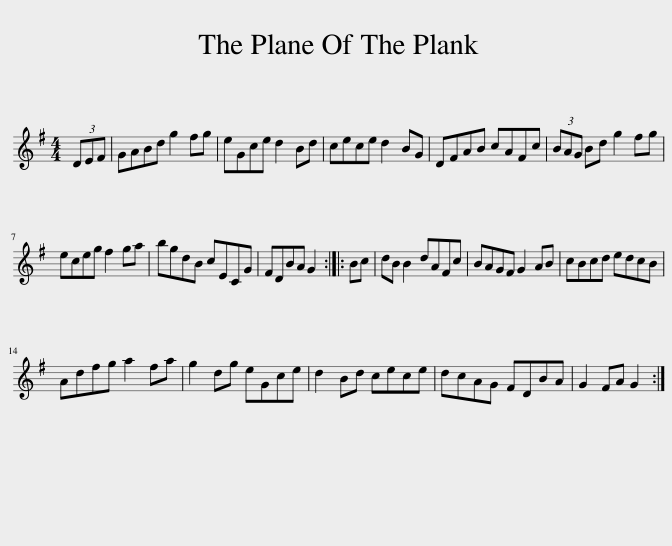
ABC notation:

X:1
L:1/8
M:4/4
I:linebreak $
K:G
V:1 treble
V:1
 (3DEF | GABd g2 fg | eGce d2 Bd | cece d2 BG | DFAB cAFc | %5
 (3BAG Bd g2 fg |$ eceg f2 ga | bgdB cECG | FDBA G2 :: Bc | %10
 dB B2 dAFc | BAGF G2 AB | cBcd edcB |$ Adfg a2 fa | g2 dg eGce | %15
 d2 Bd cece | dcAG FDBA | G2 FA G2 :| %18
